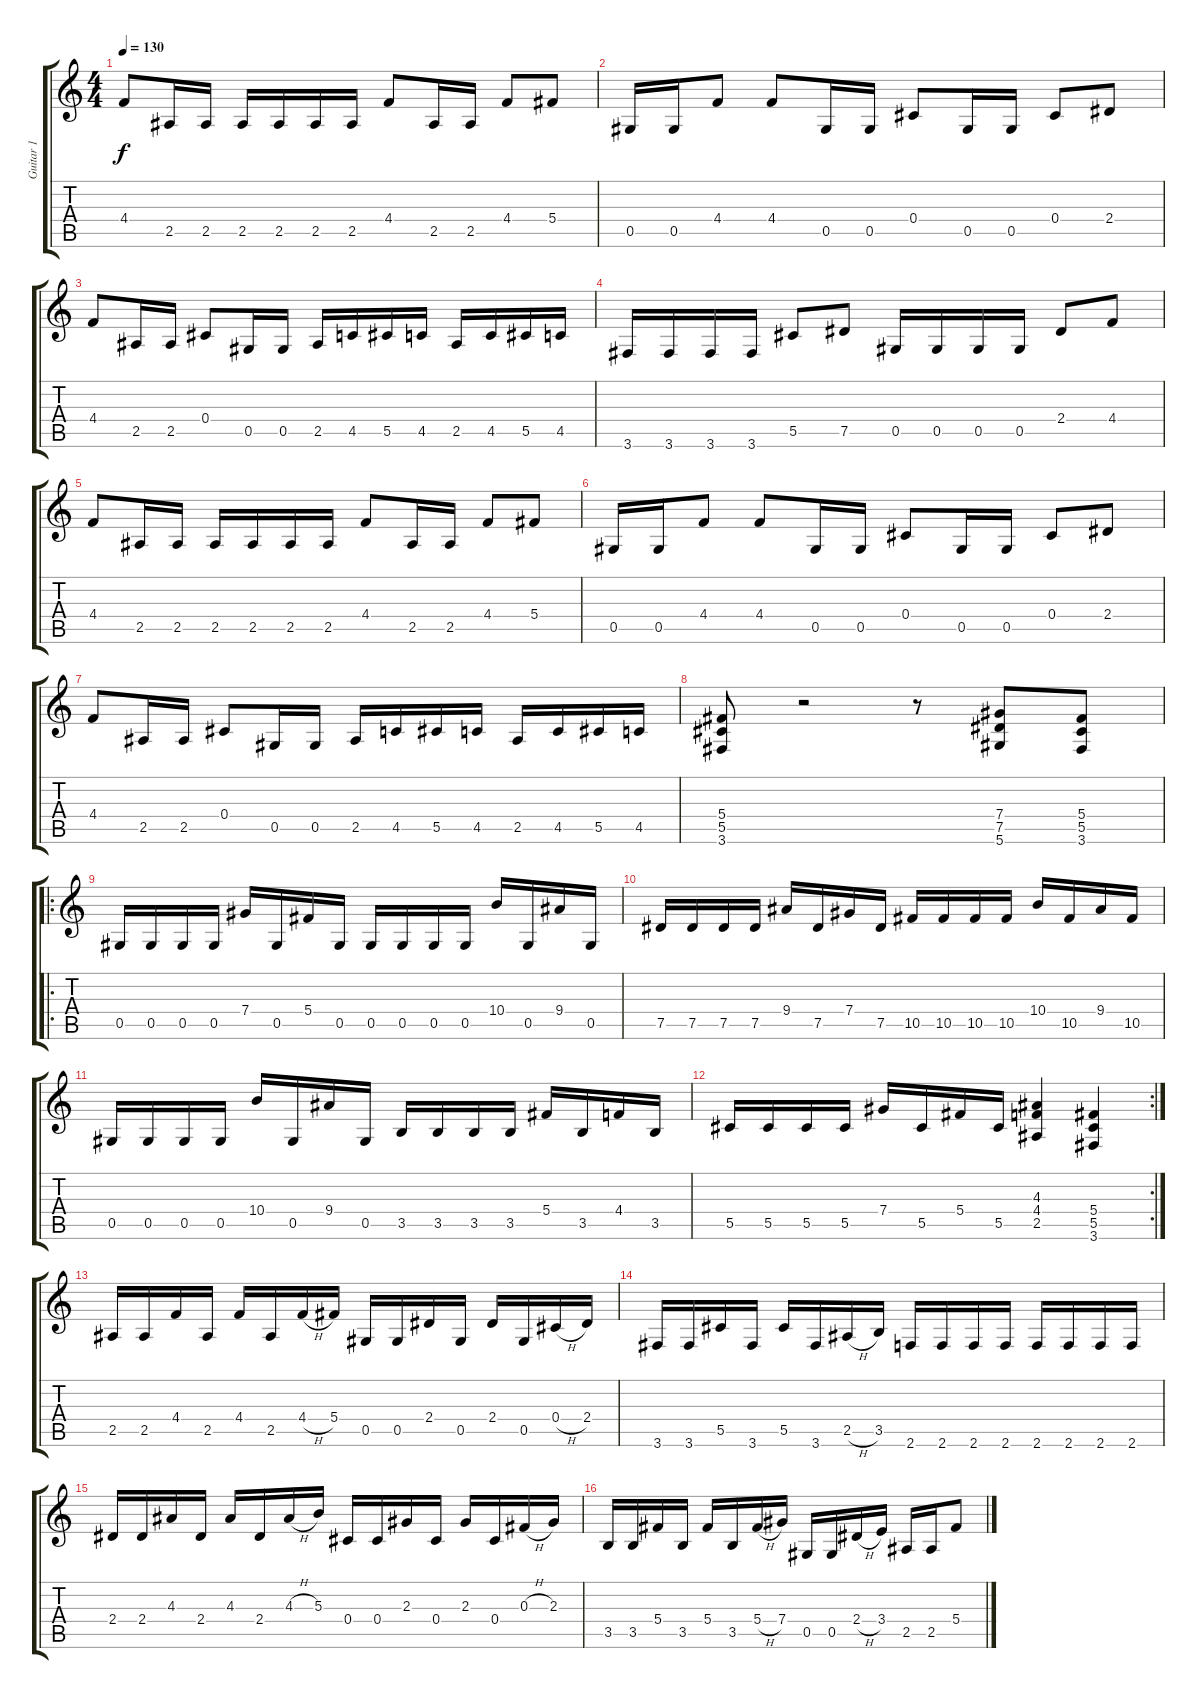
\track ("Guitar 1" "Guitar 1") {instrument distortionguitar}
\staff {score tabs}
\tuning (Eb4 Bb3 Gb3 Db3 Ab2 Eb2) {hide}
\ts (4 4)
\tempo 130
\clef g2
\ks c
4.4.8{dy f} 2.5.16 2.5.16 2.5.16 2.5.16 2.5.16 2.5.16 4.4.8 2.5.16 2.5.16 4.4.8 5.4.8 |
0.5.16 0.5.16 4.4.8 4.4.8 0.5.16 0.5.16 0.4.8 0.5.16 0.5.16 0.4.8 2.4.8 |
4.4.8 2.5.16 2.5.16 0.4.8 0.5.16 0.5.16 2.5.16 4.5.16 5.5.16 4.5.16 2.5.16 4.5.16 5.5.16 4.5.16 |
3.6.16 3.6.16 3.6.16 3.6.16 5.5.8 7.5.8 0.5.16 0.5.16 0.5.16 0.5.16 2.4.8 4.4.8 |
4.4.8 2.5.16 2.5.16 2.5.16 2.5.16 2.5.16 2.5.16 4.4.8 2.5.16 2.5.16 4.4.8 5.4.8 |
0.5.16 0.5.16 4.4.8 4.4.8 0.5.16 0.5.16 0.4.8 0.5.16 0.5.16 0.4.8 2.4.8 |
4.4.8 2.5.16 2.5.16 0.4.8 0.5.16 0.5.16 2.5.16 4.5.16 5.5.16 4.5.16 2.5.16 4.5.16 5.5.16 4.5.16 |
(5.4 5.5 3.6).8 r.2 r.8 (7.4 7.5 5.6).8 (5.4 5.5 3.6).8 |
\ro
0.5.16 0.5.16 0.5.16 0.5.16 7.4.16 0.5.16 5.4.16 0.5.16 0.5.16 0.5.16 0.5.16 0.5.16 10.4.16 0.5.16 9.4.16 0.5.16 |
7.5.16 7.5.16 7.5.16 7.5.16 9.4.16 7.5.16 7.4.16 7.5.16 10.5.16 10.5.16 10.5.16 10.5.16 10.4.16 10.5.16 9.4.16 10.5.16 |
0.5.16 0.5.16 0.5.16 0.5.16 10.4.16 0.5.16 9.4.16 0.5.16 3.5.16 3.5.16 3.5.16 3.5.16 5.4.16 3.5.16 4.4.16 3.5.16 |
\rc 2
5.5.16 5.5.16 5.5.16 5.5.16 7.4.16 5.5.16 5.4.16 5.5.16 (4.3 4.4 2.5).4 (5.4 5.5 3.6).4 |
2.5.16 2.5.16 4.4.16 2.5.16 4.4.16 2.5.16 4.4{h}.16 5.4.16 0.5.16 0.5.16 2.4.16 0.5.16 2.4.16 0.5.16 0.4{h}.16 2.4.16 |
3.6.16 3.6.16 5.5.16 3.6.16 5.5.16 3.6.16 2.5{h}.16 3.5.16 2.6.16 2.6.16 2.6.16 2.6.16 2.6.16 2.6.16 2.6.16 2.6.16 |
2.4.16 2.4.16 4.3.16 2.4.16 4.3.16 2.4.16 4.3{h}.16 5.3.16 0.4.16 0.4.16 2.3.16 0.4.16 2.3.16 0.4.16 0.3{h}.16 2.3.16 |
3.5.16 3.5.16 5.4.16 3.5.16 5.4.16 3.5.16 5.4{h}.16 7.4.16 0.5.16 0.5.16 2.4{h}.16 3.4.16 2.5.16 2.5.16 5.4.8
